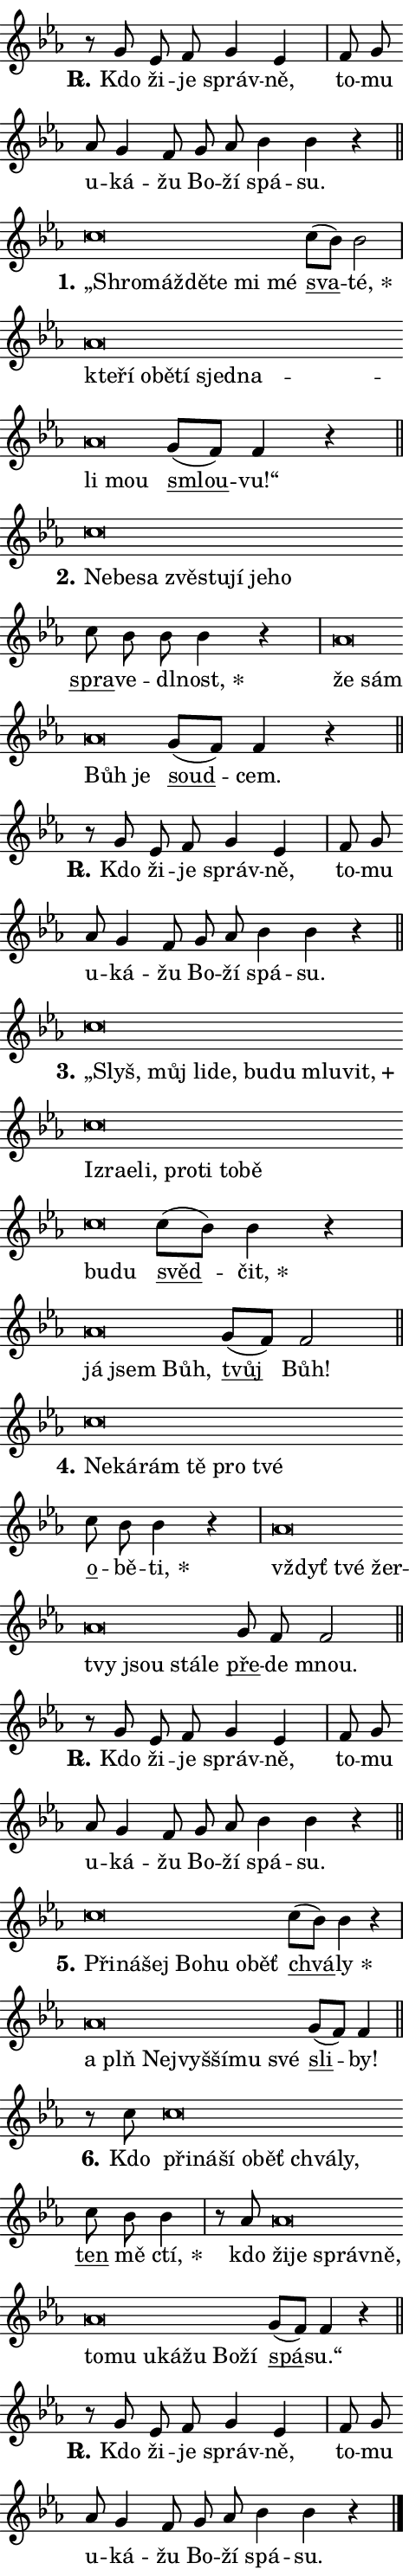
\version "2.24.0"
\header { tagline = "" }
\paper {
  indent = 0\cm
  top-margin = 0\cm
  right-margin = 0.13\cm % to fit lyric hyphens
  bottom-margin = 0\cm
  left-margin = 0\cm
  paper-width = 8\cm
  page-breaking = #ly:one-page-breaking
  system-system-spacing.basic-distance = #11
  score-system-spacing.basic-distance = #11
  ragged-last = ##f
}


%% Author: Thomas Morley
%% https://lists.gnu.org/archive/html/lilypond-user/2020-05/msg00002.html
#(define (line-position grob)
"Returns position of @var[grob} in current system:
   @code{'start}, if at first time-step
   @code{'end}, if at last time-step
   @code{'middle} otherwise
"
  (let* ((col (ly:item-get-column grob))
         (ln (ly:grob-object col 'left-neighbor))
         (rn (ly:grob-object col 'right-neighbor))
         (col-to-check-left (if (ly:grob? ln) ln col))
         (col-to-check-right (if (ly:grob? rn) rn col))
         (break-dir-left
           (and
             (ly:grob-property col-to-check-left 'non-musical #f)
             (ly:item-break-dir col-to-check-left)))
         (break-dir-right
           (and
             (ly:grob-property col-to-check-right 'non-musical #f)
             (ly:item-break-dir col-to-check-right))))
        (cond ((eqv? 1 break-dir-left) 'start)
              ((eqv? -1 break-dir-right) 'end)
              (else 'middle))))

#(define (tranparent-at-line-position vctor)
  (lambda (grob)
  "Relying on @code{line-position} select the relevant enry from @var{vctor}.
Used to determine transparency,"
    (case (line-position grob)
      ((end) (not (vector-ref vctor 0)))
      ((middle) (not (vector-ref vctor 1)))
      ((start) (not (vector-ref vctor 2))))))

noteHeadBreakVisibility =
#(define-music-function (break-visibility)(vector?)
"Makes @code{NoteHead}s transparent relying on @var{break-visibility}"
#{
  \override NoteHead.transparent =
    #(tranparent-at-line-position break-visibility)
#})

#(define delete-ledgers-for-transparent-note-heads
  (lambda (grob)
    "Reads whether a @code{NoteHead} is transparent.
If so this @code{NoteHead} is removed from @code{'note-heads} from
@var{grob}, which is supposed to be @code{LedgerLineSpanner}.
As a result ledgers are not printed for this @code{NoteHead}"
    (let* ((nhds-array (ly:grob-object grob 'note-heads))
           (nhds-list
             (if (ly:grob-array? nhds-array)
                 (ly:grob-array->list nhds-array)
                 '()))
           ;; Relies on the transparent-property being done before
           ;; Staff.LedgerLineSpanner.after-line-breaking is executed.
           ;; This is fragile ...
           (to-keep
             (remove
               (lambda (nhd)
                 (ly:grob-property nhd 'transparent #f))
               nhds-list)))
      ;; TODO find a better method to iterate over grob-arrays, similiar
      ;; to filter/remove etc for lists
      ;; For now rebuilt from scratch
      (set! (ly:grob-object grob 'note-heads)  '())
      (for-each
        (lambda (nhd)
          (ly:pointer-group-interface::add-grob grob 'note-heads nhd))
        to-keep))))

squashNotes = {
  \override NoteHead.X-extent = #'(-0.2 . 0.2)
  \override NoteHead.Y-extent = #'(-0.75 . 0)
  \override NoteHead.stencil =
    #(lambda (grob)
       (let ((pos (ly:grob-property grob 'staff-position)))
         (begin
           (if (< pos -7) (display "ERROR: Lower brevis then expected\n") (display ""))
           (if (<= pos -6) ly:text-interface::print ly:note-head::print))))
}
unSquashNotes = {
  \revert NoteHead.X-extent
  \revert NoteHead.Y-extent
  \revert NoteHead.stencil
}

hideNotes = \noteHeadBreakVisibility #begin-of-line-visible
unHideNotes = \noteHeadBreakVisibility #all-visible

% work-around for resetting accidentals
% https://lilypond.org/doc/v2.23/Documentation/notation/displaying-rhythms#unmetered-music
cadenzaMeasure = {
  \cadenzaOff
  \partial 1024 s1024
  \cadenzaOn
}

#(define-markup-command (accent layout props text) (markup?)
  "Underline accented syllable"
  (interpret-markup layout props
    #{\markup \override #'(offset . 4.3) \underline { #text }#}))

responsum = \markup \concat {
  "R" \hspace #-1.05 \path #0.1 #'((moveto 0 0.07) (lineto 0.9 0.8)) \hspace #0.05 "."
}

spaceSize = #0.6828661417322834 % exact space size for TeX Gyre Schola

\layout {
  \context {
    \Staff
    \remove "Time_signature_engraver"
    \override LedgerLineSpanner.after-line-breaking = #delete-ledgers-for-transparent-note-heads
  }
  \context {
    \Lyrics {
      \override LyricSpace.minimum-distance = \spaceSize
      \override LyricText.font-name = #"TeX Gyre Schola"
      \override LyricText.font-size = 1
      \override StanzaNumber.font-name = #"TeX Gyre Schola Bold"
      \override StanzaNumber.font-size = 1
    }
  }
  \context {
    \Score 
    \override NoteHead.text =
      #(lambda (grob) 
        (let ((pos (ly:grob-property grob 'staff-position)))
          #{\markup {
            \combine
              \halign #-0.55 \raise #(if (= pos -6) 0 0.5) \override #'(thickness . 2) \draw-line #'(3.2 . 0)
              \musicglyph "noteheads.sM1"
          }#}))
  }
}

% magnetic-lyrics.ily
%
%   written by
%     Jean Abou Samra <jean@abou-samra.fr>
%     Werner Lemberg <wl@gnu.org>
%
%   adapted by
%     Jiri Hon <jiri.hon@gmail.com>
%
% Version 2022-Apr-15

% https://www.mail-archive.com/lilypond-user@gnu.org/msg149350.html

#(define (Left_hyphen_pointer_engraver context)
   "Collect syllable-hyphen-syllable occurrences in lyrics and store
them in properties.  This engraver only looks to the left.  For
example, if the lyrics input is @code{foo -- bar}, it does the
following.

@itemize @bullet
@item
Set the @code{text} property of the @code{LyricHyphen} grob between
@q{foo} and @q{bar} to @code{foo}.

@item
Set the @code{left-hyphen} property of the @code{LyricText} grob with
text @q{foo} to the @code{LyricHyphen} grob between @q{foo} and
@q{bar}.
@end itemize

Use this auxiliary engraver in combination with the
@code{lyric-@/text::@/apply-@/magnetic-@/offset!} hook."
   (let ((hyphen #f)
         (text #f))
     (make-engraver
      (acknowledgers
       ((lyric-syllable-interface engraver grob source-engraver)
        (set! text grob)))
      (end-acknowledgers
       ((lyric-hyphen-interface engraver grob source-engraver)
        ;(when (not (grob::has-interface grob 'lyric-space-interface))
          (set! hyphen grob)));)
      ((stop-translation-timestep engraver)
       (when (and text hyphen)
         (ly:grob-set-object! text 'left-hyphen hyphen))
       (set! text #f)
       (set! hyphen #f)))))

#(define (lyric-text::apply-magnetic-offset! grob)
   "If the space between two syllables is less than the value in
property @code{LyricText@/.details@/.squash-threshold}, move the right
syllable to the left so that it gets concatenated with the left
syllable.

Use this function as a hook for
@code{LyricText@/.after-@/line-@/breaking} if the
@code{Left_@/hyphen_@/pointer_@/engraver} is active."
   (let ((hyphen (ly:grob-object grob 'left-hyphen #f)))
     (when hyphen
       (let ((left-text (ly:spanner-bound hyphen LEFT)))
         (when (grob::has-interface left-text 'lyric-syllable-interface)
           (let* ((common (ly:grob-common-refpoint grob left-text X))
                  (this-x-ext (ly:grob-extent grob common X))
                  (left-x-ext
                   (begin
                     ;; Trigger magnetism for left-text.
                     (ly:grob-property left-text 'after-line-breaking)
                     (ly:grob-extent left-text common X)))
                  ;; `delta` is the gap width between two syllables.
                  (delta (- (interval-start this-x-ext)
                            (interval-end left-x-ext)))
                  (details (ly:grob-property grob 'details))
                  (threshold (assoc-get 'squash-threshold details 0.2)))
             (when (< delta threshold)
               (let* (;; We have to manipulate the input text so that
                      ;; ligatures crossing syllable boundaries are not
                      ;; disabled.  For languages based on the Latin
                      ;; script this is essentially a beautification.
                      ;; However, for non-Western scripts it can be a
                      ;; necessity.
                      (lt (ly:grob-property left-text 'text))
                      (rt (ly:grob-property grob 'text))
                      (is-space (grob::has-interface hyphen 'lyric-space-interface))
                      (space (if is-space " " ""))
                      (extra-delta (if is-space spaceSize 0))
                      ;; Append new syllable.
                      (ltrt-space (if (and (string? lt) (string? rt))
                                (string-append lt space rt)
                                (make-concat-markup (list lt space rt))))
                      ;; Right-align `ltrt` to the right side.
                      (ltrt-space-markup (grob-interpret-markup
                               grob
                               (make-translate-markup
                                (cons (interval-length this-x-ext) 0)
                                (make-right-align-markup ltrt-space)))))
                 (begin
                   ;; Don't print `left-text`.
                   (ly:grob-set-property! left-text 'stencil #f)
                   ;; Set text and stencil (which holds all collected
                   ;; syllables so far) and shift it to the left.
                   (ly:grob-set-property! grob 'text ltrt-space)
                   (ly:grob-set-property! grob 'stencil ltrt-space-markup)
                   (ly:grob-translate-axis! grob (- (- delta extra-delta)) X))))))))))


#(define (lyric-hyphen::displace-bounds-first grob)
   ;; Make very sure this callback isn't triggered too early.
   (let ((left (ly:spanner-bound grob LEFT))
         (right (ly:spanner-bound grob RIGHT)))
     (ly:grob-property left 'after-line-breaking)
     (ly:grob-property right 'after-line-breaking)
     (ly:lyric-hyphen::print grob)))

squashThreshold = #0.4

\layout {
  \context {
    \Lyrics
    \consists #Left_hyphen_pointer_engraver
    \override LyricText.after-line-breaking =
      #lyric-text::apply-magnetic-offset!
    \override LyricHyphen.stencil = #lyric-hyphen::displace-bounds-first
    \override LyricText.details.squash-threshold = \squashThreshold
    \override LyricHyphen.minimum-distance = 0
    \override LyricHyphen.minimum-length = \squashThreshold
  }
}

squashText = \override LyricText.details.squash-threshold = 9999
unSquashText = \override LyricText.details.squash-threshold = \squashThreshold

leftText = \override LyricText.self-alignment-X = #LEFT
unLeftText = \revert LyricText.self-alignment-X

starOffset = #(lambda (grob) 
                (let ((x_offset (ly:self-alignment-interface::aligned-on-x-parent grob)))
                  (if (= x_offset 0) 0 (+ x_offset 1.2))))

star = #(define-music-function (syllable)(string?)
"Append star separator at the end of a syllable"
#{
  \once \override LyricText.X-offset = #starOffset
  \lyricmode { \markup {
    #syllable
    \override #'((font-name . "TeX Gyre Schola Bold")) \hspace #0.2 \lower #0.65 \larger "*"
  } }
#})

starAccent = #(define-music-function (syllable)(string?)
"Append star separator at the end of a syllable and make accent"
#{
  \once \override LyricText.X-offset = #starOffset
  \lyricmode { \markup {
    \accent #syllable
    \override #'((font-name . "TeX Gyre Schola Bold")) \hspace #0.2 \lower #0.65 \larger "*"
  } }
#})

breath = #(define-music-function (syllable)(string?)
"Append breathing indicator at the end of a syllable"
#{
  \lyricmode { \markup { #syllable "+" } }
#})

optionalBreath = #(define-music-function (syllable)(string?)
"Append optional breathing indicator at the end of a syllable"
#{
  \lyricmode { \markup { #syllable "(+)" } }
#})


\score {
    <<
        \new Voice = "melody" { \cadenzaOn \key es \major \relative { r8 g' es f g4 es \cadenzaMeasure \bar "|" f8 g \bar "" as g4 f8 \bar "" g as \bar "" bes4 bes r \cadenzaMeasure \bar "||" \break } }
        \new Lyrics \lyricsto "melody" { \lyricmode { \set stanza = \responsum
Kdo ži -- je správ -- ně, to -- mu u -- ká -- žu Bo -- ží spá -- su. } }
    >>
    \layout {}
}

\score {
    <<
        \new Voice = "melody" { \cadenzaOn \key es \major \relative { \squashNotes c''\breve*1/16 \hideNotes \breve*1/16 \bar "" \breve*1/16 \bar "" \breve*1/16 \bar "" \breve*1/16 \breve*1/16 \bar "" \unHideNotes \unSquashNotes \bar "" c8[( bes)] bes2 \cadenzaMeasure \bar "|" \squashNotes as\breve*1/16 \hideNotes \breve*1/16 \bar "" \breve*1/16 \bar "" \breve*1/16 \bar "" \breve*1/16 \bar "" \breve*1/16 \bar "" \breve*1/16 \bar "" \breve*1/16 \breve*1/16 \bar "" \unHideNotes \unSquashNotes \bar "" g8[( f)] f4 r \cadenzaMeasure \bar "||" \break } }
        \new Lyrics \lyricsto "melody" { \lyricmode { \set stanza = "1."
\leftText „Shro -- \squashText máž -- dě -- te mi mé \unLeftText \unSquashText \markup \accent sva -- \star té, \leftText kte -- \squashText ří o -- bě -- tí sjed -- na -- li mou \unLeftText \unSquashText \markup \accent smlou -- vu!“ } }
    >>
    \layout {}
}

\score {
    <<
        \new Voice = "melody" { \cadenzaOn \key es \major \relative { \squashNotes c''\breve*1/16 \hideNotes \breve*1/16 \bar "" \breve*1/16 \bar "" \breve*1/16 \bar "" \breve*1/16 \bar "" \breve*1/16 \bar "" \breve*1/16 \breve*1/16 \bar "" \unHideNotes \unSquashNotes \bar "" c8 bes bes bes4 r \cadenzaMeasure \bar "|" \squashNotes as\breve*1/16 \hideNotes \breve*1/16 \bar "" \breve*1/16 \breve*1/16 \bar "" \unHideNotes \unSquashNotes \bar "" g8[( f)] f4 r \cadenzaMeasure \bar "||" \break } }
        \new Lyrics \lyricsto "melody" { \lyricmode { \set stanza = "2."
\leftText Ne -- \squashText be -- sa zvě -- stu -- jí je -- ho \unLeftText \unSquashText \markup \accent spra -- ve -- dl -- \star nost, \leftText že \squashText sám Bůh je \unLeftText \unSquashText \markup \accent soud -- cem. } }
    >>
    \layout {}
}

\score {
    <<
        \new Voice = "melody" { \cadenzaOn \key es \major \relative { r8 g' es f g4 es \cadenzaMeasure \bar "|" f8 g \bar "" as g4 f8 \bar "" g as \bar "" bes4 bes r \cadenzaMeasure \bar "||" \break } }
        \new Lyrics \lyricsto "melody" { \lyricmode { \set stanza = \responsum
Kdo ži -- je správ -- ně, to -- mu u -- ká -- žu Bo -- ží spá -- su. } }
    >>
    \layout {}
}

\score {
    <<
        \new Voice = "melody" { \cadenzaOn \key es \major \relative { \squashNotes c''\breve*1/16 \hideNotes \breve*1/16 \bar "" \breve*1/16 \bar "" \breve*1/16 \bar "" \breve*1/16 \bar "" \breve*1/16 \bar "" \breve*1/16 \bar "" \breve*1/16 \bar "" \breve*1/16 \bar "" \breve*1/16 \bar "" \breve*1/16 \bar "" \breve*1/16 \bar "" \breve*1/16 \bar "" \breve*1/16 \bar "" \breve*1/16 \bar "" \breve*1/16 \bar "" \breve*1/16 \breve*1/16 \bar "" \unHideNotes \unSquashNotes \bar "" c8[( bes)] bes4 r \cadenzaMeasure \bar "|" \squashNotes as\breve*1/16 \hideNotes \breve*1/16 \breve*1/16 \bar "" \unHideNotes \unSquashNotes \bar "" g8[( f)] f2 \cadenzaMeasure \bar "||" \break } }
        \new Lyrics \lyricsto "melody" { \lyricmode { \set stanza = "3."
\leftText „Slyš, \squashText můj li -- de, bu -- du mlu -- \breath "vit," Iz -- ra -- e -- li, pro -- ti to -- bě bu -- du \unLeftText \unSquashText \markup \accent svěd -- \star čit, \leftText já \squashText jsem Bůh, \unLeftText \unSquashText \markup \accent tvůj Bůh! } }
    >>
    \layout {}
}

\score {
    <<
        \new Voice = "melody" { \cadenzaOn \key es \major \relative { \squashNotes c''\breve*1/16 \hideNotes \breve*1/16 \bar "" \breve*1/16 \bar "" \breve*1/16 \bar "" \breve*1/16 \breve*1/16 \bar "" \unHideNotes \unSquashNotes \bar "" c8 bes bes4 r \cadenzaMeasure \bar "|" \squashNotes as\breve*1/16 \hideNotes \breve*1/16 \bar "" \breve*1/16 \bar "" \breve*1/16 \bar "" \breve*1/16 \bar "" \breve*1/16 \breve*1/16 \bar "" \unHideNotes \unSquashNotes \bar "" g8 f f2 \cadenzaMeasure \bar "||" \break } }
        \new Lyrics \lyricsto "melody" { \lyricmode { \set stanza = "4."
\leftText Ne -- \squashText ká -- rám tě pro tvé \unLeftText \unSquashText \markup \accent o -- bě -- \star ti, \leftText vždyť \squashText tvé žer -- tvy jsou stá -- le \unLeftText \unSquashText \markup \accent pře -- de mnou. } }
    >>
    \layout {}
}

\score {
    <<
        \new Voice = "melody" { \cadenzaOn \key es \major \relative { r8 g' es f g4 es \cadenzaMeasure \bar "|" f8 g \bar "" as g4 f8 \bar "" g as \bar "" bes4 bes r \cadenzaMeasure \bar "||" \break } }
        \new Lyrics \lyricsto "melody" { \lyricmode { \set stanza = \responsum
Kdo ži -- je správ -- ně, to -- mu u -- ká -- žu Bo -- ží spá -- su. } }
    >>
    \layout {}
}

\score {
    <<
        \new Voice = "melody" { \cadenzaOn \key es \major \relative { \squashNotes c''\breve*1/16 \hideNotes \breve*1/16 \bar "" \breve*1/16 \bar "" \breve*1/16 \bar "" \breve*1/16 \bar "" \breve*1/16 \breve*1/16 \bar "" \unHideNotes \unSquashNotes \bar "" c8[( bes)] bes4 r \cadenzaMeasure \bar "|" \squashNotes as\breve*1/16 \hideNotes \breve*1/16 \bar "" \breve*1/16 \bar "" \breve*1/16 \bar "" \breve*1/16 \bar "" \breve*1/16 \breve*1/16 \bar "" \unHideNotes \unSquashNotes \bar "" g8[( f)] f4 \cadenzaMeasure \bar "||" \break } }
        \new Lyrics \lyricsto "melody" { \lyricmode { \set stanza = "5."
\leftText Při -- \squashText ná -- šej Bo -- hu o -- běť \unLeftText \unSquashText \markup \accent chvá -- \star ly \leftText a \squashText plň Nej -- vyš -- ší -- mu své \unLeftText \unSquashText \markup \accent sli -- by! } }
    >>
    \layout {}
}

\score {
    <<
        \new Voice = "melody" { \cadenzaOn \key es \major \relative { r8 c''8 \squashNotes c\breve*1/16 \hideNotes \breve*1/16 \bar "" \breve*1/16 \bar "" \breve*1/16 \bar "" \breve*1/16 \bar "" \breve*1/16 \breve*1/16 \bar "" \unHideNotes \unSquashNotes \bar "" c8 bes bes4 \cadenzaMeasure \bar "|" r8 as8 \squashNotes as\breve*1/16 \hideNotes \breve*1/16 \bar "" \breve*1/16 \bar "" \breve*1/16 \bar "" \breve*1/16 \bar "" \breve*1/16 \bar "" \breve*1/16 \bar "" \breve*1/16 \bar "" \breve*1/16 \bar "" \breve*1/16 \breve*1/16 \bar "" \unHideNotes \unSquashNotes \bar "" g8[( f)] f4 r \cadenzaMeasure \bar "||" \break } }
        \new Lyrics \lyricsto "melody" { \lyricmode { \set stanza = "6."
Kdo \leftText při -- \squashText ná -- ší o -- běť chvá -- ly, \unLeftText \unSquashText \markup \accent ten mě \star ctí, kdo \leftText ži -- \squashText je správ -- ně, to -- mu u -- ká -- žu Bo -- ží \unLeftText \unSquashText \markup \accent spá -- su.“ } }
    >>
    \layout {}
}

\score {
    <<
        \new Voice = "melody" { \cadenzaOn \key es \major \relative { r8 g' es f g4 es \cadenzaMeasure \bar "|" f8 g \bar "" as g4 f8 \bar "" g as \bar "" bes4 bes r \cadenzaMeasure \bar "||" \break } \bar "|." }
        \new Lyrics \lyricsto "melody" { \lyricmode { \set stanza = \responsum
Kdo ži -- je správ -- ně, to -- mu u -- ká -- žu Bo -- ží spá -- su. } }
    >>
    \layout {}
}
